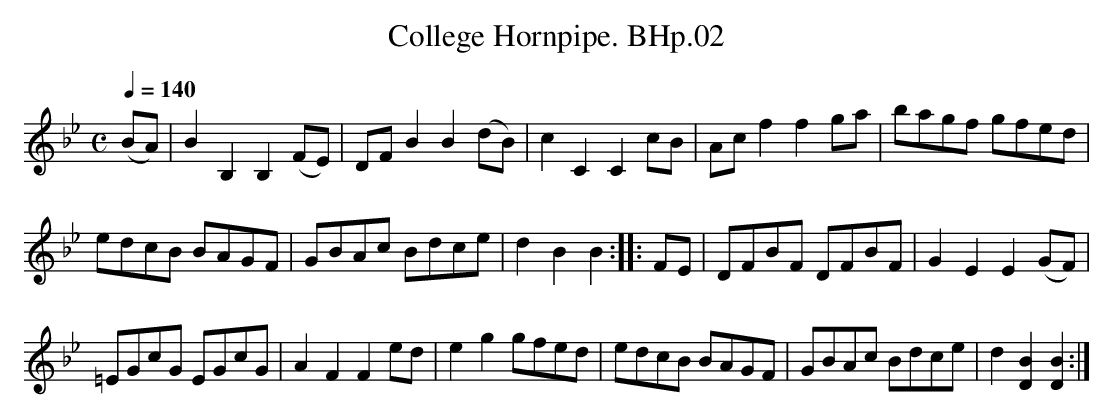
X:1
T:College Hornpipe. BHp.02
M:C
L:1/8
Q:1/4=140
K:Bb
(BA)|B2B,2B,2 (FE)|DF B2B2 (dB)|\
c2C2C2 cB|Ac f2f2 ga|bagf gfed|
edcB BAGF|GBAc Bdce|d2B2B2::FE|\
DFBF DFBF|G2E2E2(GF)|
=EGcG EGcG|A2F2F2 ed|e2g2 gfed|\
edcB BAGF|GBAc Bdce|d2[B2D2][B2D2]:|
